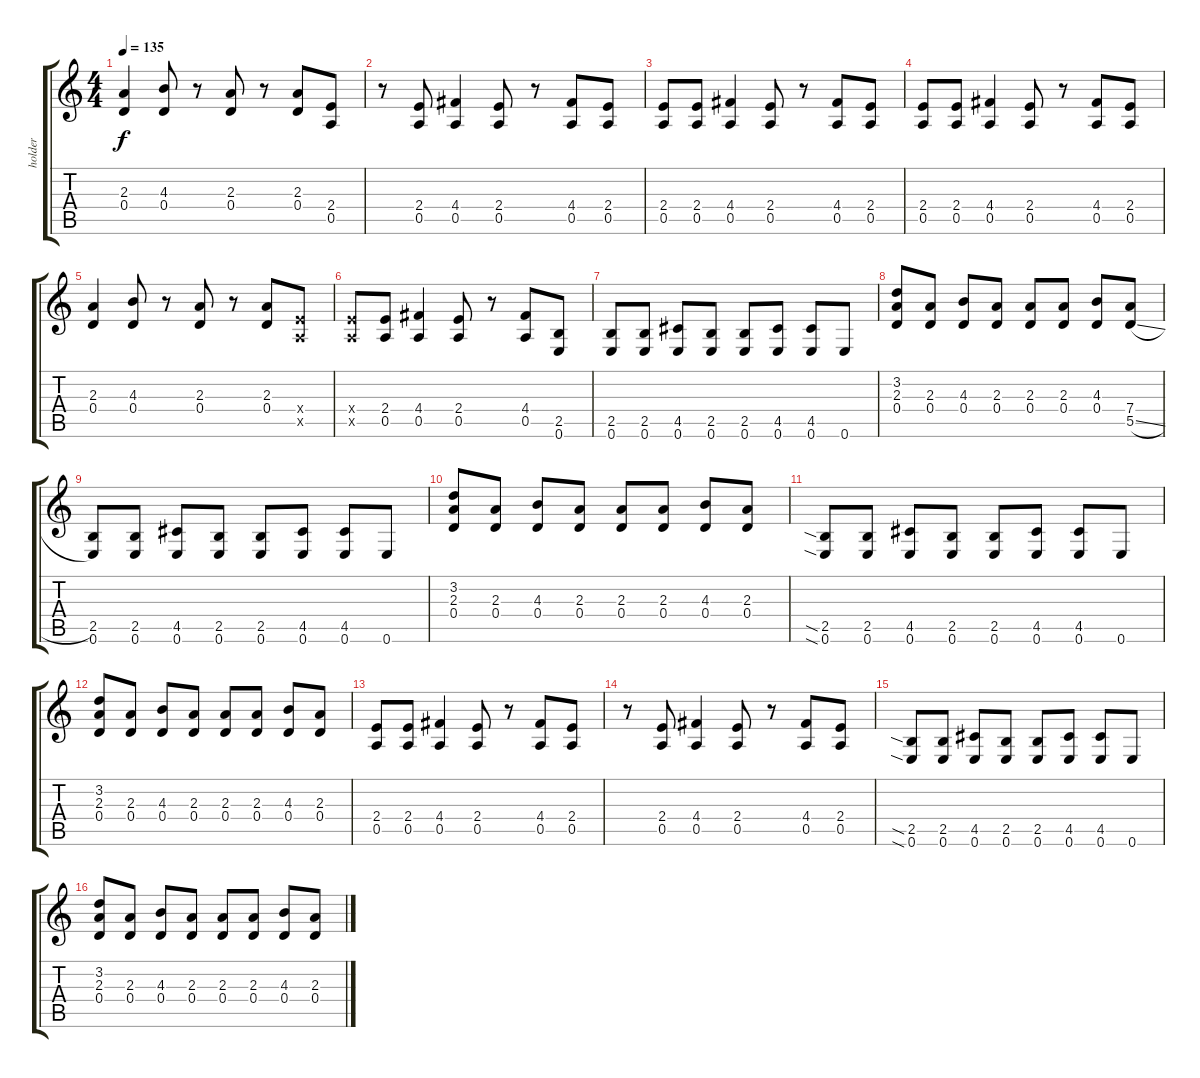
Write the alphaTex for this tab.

\track ("holder" "holder") {instrument overdrivenguitar}
\staff {score tabs}
\tuning (E4 B3 G3 D3 A2 E2) {hide}
\ts (4 4)
\tempo 135
\clef g2
\ks c
(2.3 0.4).4{dy f} (4.3 0.4).8 r.8 (2.3 0.4).8 r.8 (2.3 0.4).8 (2.4 0.5).8 |
r.8 (2.4 0.5).8 (4.4 0.5).4 (2.4 0.5).8 r.8 (4.4 0.5).8 (2.4 0.5).8 |
(2.4 0.5).8 (2.4 0.5).8 (4.4 0.5).4 (2.4 0.5).8 r.8 (4.4 0.5).8 (2.4 0.5).8 |
(2.4 0.5).8 (2.4 0.5).8 (4.4 0.5).4 (2.4 0.5).8 r.8 (4.4 0.5).8 (2.4 0.5).8 |
(2.3 0.4).4 (4.3 0.4).8 r.8 (2.3 0.4).8 r.8 (2.3 0.4).8 (2.4{x} 0.5{x}).8 |
(2.4{x} 0.5{x}).8 (2.4 0.5).8 (4.4 0.5).4 (2.4 0.5).8 r.8 (4.4 0.5).8 (2.5 0.6).8 |
(2.5 0.6).8 (2.5 0.6).8 (4.5 0.6).8 (2.5 0.6).8 (2.5 0.6).8 (4.5 0.6).8 (4.5 0.6).8 0.6.8 |
(3.2 2.3 0.4).8 (2.3 0.4).8 (4.3 0.4).8 (2.3 0.4).8 (2.3 0.4).8 (2.3 0.4).8 (4.3 0.4).8 (7.4 5.5{sl}).8 |
(2.5 0.6).8 (2.5 0.6).8 (4.5 0.6).8 (2.5 0.6).8 (2.5 0.6).8 (4.5 0.6).8 (4.5 0.6).8 0.6.8 |
(3.2 2.3 0.4).8 (2.3 0.4).8 (4.3 0.4).8 (2.3 0.4).8 (2.3 0.4).8 (2.3 0.4).8 (4.3 0.4).8 (2.3 0.4).8 |
(2.5{sia} 0.6{sia}).8 (2.5 0.6).8 (4.5 0.6).8 (2.5 0.6).8 (2.5 0.6).8 (4.5 0.6).8 (4.5 0.6).8 0.6.8 |
(3.2 2.3 0.4).8 (2.3 0.4).8 (4.3 0.4).8 (2.3 0.4).8 (2.3 0.4).8 (2.3 0.4).8 (4.3 0.4).8 (2.3 0.4).8 |
(2.4 0.5).8 (2.4 0.5).8 (4.4 0.5).4 (2.4 0.5).8 r.8 (4.4 0.5).8 (2.4 0.5).8 |
r.8 (2.4 0.5).8 (4.4 0.5).4 (2.4 0.5).8 r.8 (4.4 0.5).8 (2.4 0.5).8 |
(2.5{sia} 0.6{sia}).8 (2.5 0.6).8 (4.5 0.6).8 (2.5 0.6).8 (2.5 0.6).8 (4.5 0.6).8 (4.5 0.6).8 0.6.8 |
(3.2 2.3 0.4).8 (2.3 0.4).8 (4.3 0.4).8 (2.3 0.4).8 (2.3 0.4).8 (2.3 0.4).8 (4.3 0.4).8 (2.3 0.4).8
